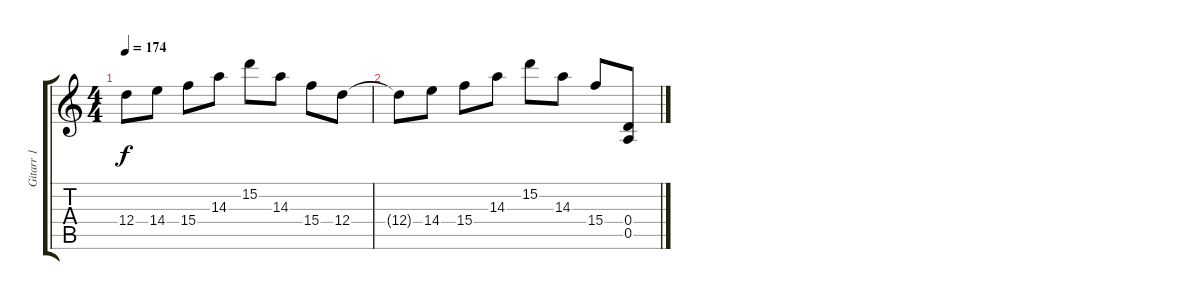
\track ("Gitarr 1" "Gitarr 1") {instrument overdrivenguitar}
\staff {score tabs}
\tuning (E4 B3 G3 D3 A2 E2) {hide}
\ts (4 4)
\tempo 174
\clef g2
\ks c
12.4{t}.8{dy f} 14.4.8 15.4.8 14.3.8 15.2.8 14.3.8 15.4.8 12.4.8 |
12.4{t}.8 14.4.8 15.4.8 14.3.8 15.2.8 14.3.8 15.4.8 (0.4 0.5).8
